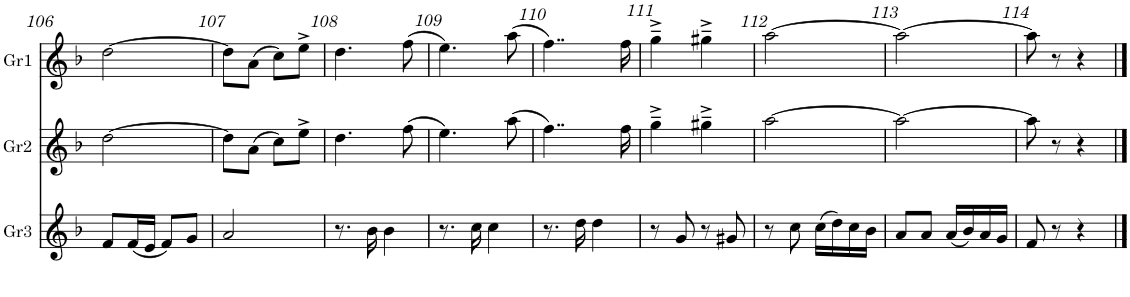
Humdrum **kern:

**kern	**kern	**kern
*part3	*part2	*part1
*staff3	*staff2	*staff1
*I"Gralla 3ª	*I"Gralla 2ª	*I"Gralla1ª
*I'Gr3	*I'Gr2	*I'Gr1
!!LO:PB:g=z
*clefG2	*clefG2	*clefG2
*k[b-]	*k[b-]	*k[b-]
*M2/4	*M2/4	*M2/4
=106	=106	=106
8f/L	[2dd\	[2dd\
(16f/L	.	.
16e/JJ	.	.
8f/L)	.	.
8g/J	.	.
=107	=107	=107
2a/	8dd\L]	8dd\L]
.	(8a\J	(8a\J
.	8cc\L)	8cc\L)
.	8ee^\J	8ee^\J
=108	=108	=108
8.r	4.dd\	4.dd\
16b-\	.	.
4b-\	.	.
.	(8ff\	(8ff\
=109	=109	=109
8.r	4.ee\)	4.ee\)
16cc\	.	.
4cc\	.	.
.	(8aa\	(8aa\
=110	=110	=110
8.r	4..ff\)	4..ff\)
16dd\	.	.
4dd\	.	.
.	16ff\	16ff\
=111	=111	=111
8r	4gg~^\	4gg~^\
8g/	.	.
8r	4gg#X~^\	4gg#X~^\
8g#X/	.	.
=112	=112	=112
8r	[2aa\	[2aa\
8cc\	.	.
(16cc\LL	.	.
16dd\)	.	.
16cc\	.	.
16b-\JJ	.	.
=113	=113	=113
8a/L	2aa\_	2aa\_
8a/J	.	.
(16a/LL	.	.
16b-/)	.	.
16a/	.	.
16g/JJ	.	.
=114	=114	=114
8f/	8aa\]	8aa\]
8r	8r	8r
4r	4r	4r
==	==	==
*-	*-	*-
